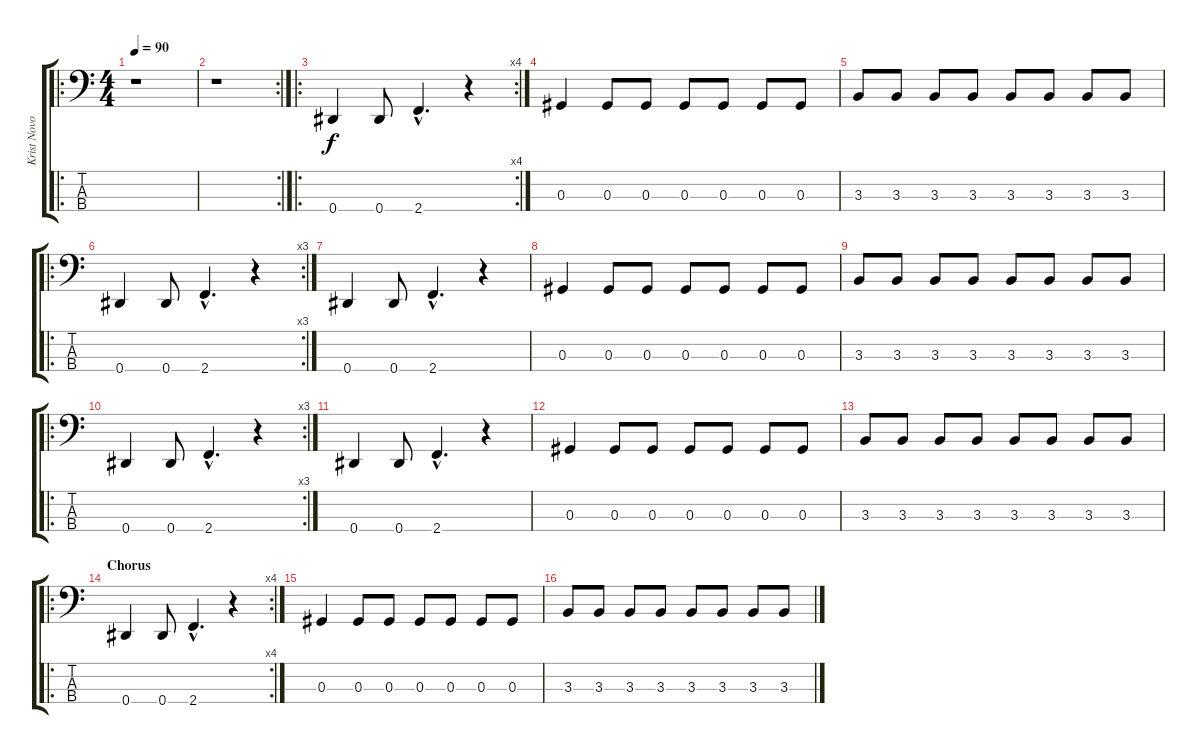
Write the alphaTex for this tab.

\track ("Krist Novoselic" "Krist Novo") {instrument electricbasspick}
\staff {score tabs}
\tuning (Gb2 Db2 Ab1 Eb1) {hide}
\ro
\ts (4 4)
\tempo 90
\clef f4
\ks c
r.1{dy f instrument electricbasspick} |
\rc 2
r.1 |
\ro
\rc 4
0.4.4 0.4.8 2.4{hac}.4{d} r.4 |
0.3.4 0.3.8 0.3.8 0.3.8 0.3.8 0.3.8 0.3.8 |
3.3.8 3.3.8 3.3.8 3.3.8 3.3.8 3.3.8 3.3.8 3.3.8 |
\ro
\rc 3
0.4.4 0.4.8 2.4{hac}.4{d} r.4 |
0.4.4 0.4.8 2.4{hac}.4{d} r.4 |
0.3.4 0.3.8 0.3.8 0.3.8 0.3.8 0.3.8 0.3.8 |
3.3.8 3.3.8 3.3.8 3.3.8 3.3.8 3.3.8 3.3.8 3.3.8 |
\ro
\rc 3
0.4.4 0.4.8 2.4{hac}.4{d} r.4 |
0.4.4 0.4.8 2.4{hac}.4{d} r.4 |
0.3.4 0.3.8 0.3.8 0.3.8 0.3.8 0.3.8 0.3.8 |
3.3.8 3.3.8 3.3.8 3.3.8 3.3.8 3.3.8 3.3.8 3.3.8 |
\ro
\rc 4
\section ("" "Chorus")
0.4.4 0.4.8 2.4{hac}.4{d} r.4 |
0.3.4 0.3.8 0.3.8 0.3.8 0.3.8 0.3.8 0.3.8 |
3.3.8 3.3.8 3.3.8 3.3.8 3.3.8 3.3.8 3.3.8 3.3.8
